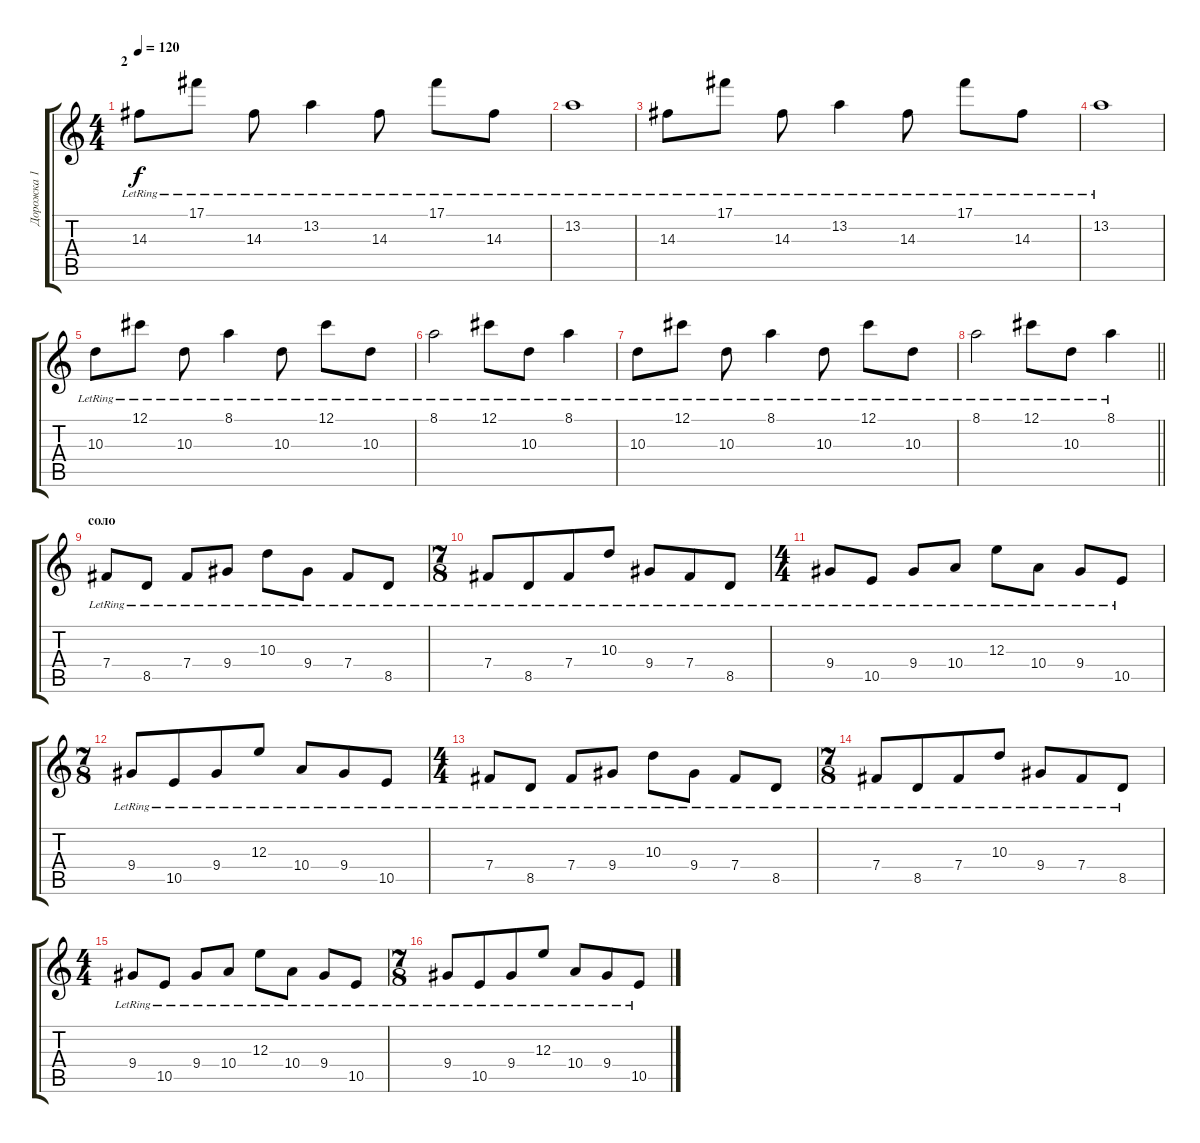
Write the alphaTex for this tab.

\track ("Дорожка 1" "Дорожка 1") {instrument acousticguitarsteel}
\staff {score tabs}
\tuning (Db4 Ab3 E3 B2 Gb2 B1) {hide}
\ts (4 4)
\section ("" "2")
\tempo 120
\clef g2
\ks c
14.3{lr}.8{dy f} 17.1{lr}.8 14.3{lr}.8 13.2{lr}.4 14.3{lr}.8 17.1{lr}.8 14.3{lr}.8 |
13.2{lr}.1 |
14.3{lr}.8 17.1{lr}.8 14.3{lr}.8 13.2{lr}.4 14.3{lr}.8 17.1{lr}.8 14.3{lr}.8 |
13.2{lr}.1 |
10.3{lr}.8 12.1{lr}.8 10.3{lr}.8 8.1{lr}.4 10.3{lr}.8 12.1{lr}.8 10.3{lr}.8 |
8.1{lr}.2 12.1{lr}.8 10.3{lr}.8 8.1{lr}.4 |
10.3{lr}.8 12.1{lr}.8 10.3{lr}.8 8.1{lr}.4 10.3{lr}.8 12.1{lr}.8 10.3{lr}.8 |
\barLineRight lightlight
8.1{lr}.2 12.1{lr}.8 10.3{lr}.8 8.1{lr}.4 |
\section ("" "соло")
7.4{lr}.8 8.5{lr}.8 7.4{lr}.8 9.4{lr}.8 10.3{lr}.8 9.4{lr}.8 7.4{lr}.8 8.5{lr}.8 |
\ts (7 8)
7.4{lr}.8 8.5{lr}.8 7.4{lr}.8 10.3{lr}.8 9.4{lr}.8 7.4{lr}.8 8.5{lr}.8 |
\ts (4 4)
9.4{lr}.8 10.5{lr}.8 9.4{lr}.8 10.4{lr}.8 12.3{lr}.8 10.4{lr}.8 9.4{lr}.8 10.5{lr}.8 |
\ts (7 8)
9.4{lr}.8 10.5{lr}.8 9.4{lr}.8 12.3{lr}.8 10.4{lr}.8 9.4{lr}.8 10.5{lr}.8 |
\ts (4 4)
7.4{lr}.8 8.5{lr}.8 7.4{lr}.8 9.4{lr}.8 10.3{lr}.8 9.4{lr}.8 7.4{lr}.8 8.5{lr}.8 |
\ts (7 8)
7.4{lr}.8 8.5{lr}.8 7.4{lr}.8 10.3{lr}.8 9.4{lr}.8 7.4{lr}.8 8.5{lr}.8 |
\ts (4 4)
9.4{lr}.8 10.5{lr}.8 9.4{lr}.8 10.4{lr}.8 12.3{lr}.8 10.4{lr}.8 9.4{lr}.8 10.5{lr}.8 |
\ts (7 8)
9.4{lr}.8 10.5{lr}.8 9.4{lr}.8 12.3{lr}.8 10.4{lr}.8 9.4{lr}.8 10.5{lr}.8
